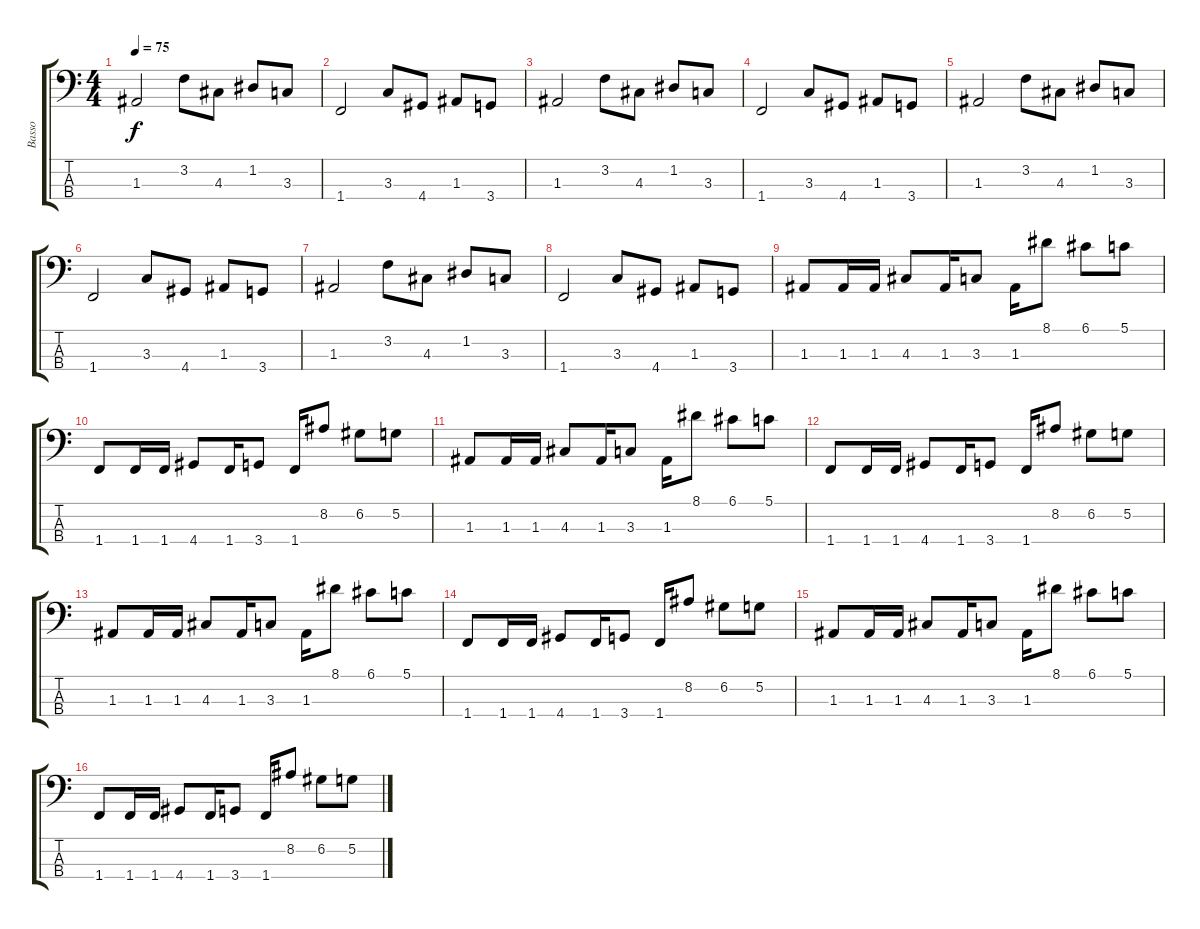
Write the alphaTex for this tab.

\track ("Basso" "Basso") {instrument electricbassfinger}
\staff {score tabs}
\tuning (G2 D2 A1 E1) {hide}
\ts (4 4)
\tempo 75
\clef f4
\ks c
1.3.2{dy f} 3.2.8 4.3.8 1.2.8 3.3.8 |
1.4.2 3.3.8 4.4.8 1.3.8 3.4.8 |
1.3.2 3.2.8 4.3.8 1.2.8 3.3.8 |
1.4.2 3.3.8 4.4.8 1.3.8 3.4.8 |
1.3.2 3.2.8 4.3.8 1.2.8 3.3.8 |
1.4.2 3.3.8 4.4.8 1.3.8 3.4.8 |
1.3.2 3.2.8 4.3.8 1.2.8 3.3.8 |
1.4.2 3.3.8 4.4.8 1.3.8 3.4.8 |
1.3.8 1.3.16 1.3.16 4.3.8 1.3.16 3.3.8 1.3.16 8.1.8 6.1.8 5.1.8 |
1.4.8 1.4.16 1.4.16 4.4.8 1.4.16 3.4.8 1.4.16 8.2.8 6.2.8 5.2.8 |
1.3.8 1.3.16 1.3.16 4.3.8 1.3.16 3.3.8 1.3.16 8.1.8 6.1.8 5.1.8 |
1.4.8 1.4.16 1.4.16 4.4.8 1.4.16 3.4.8 1.4.16 8.2.8 6.2.8 5.2.8 |
1.3.8 1.3.16 1.3.16 4.3.8 1.3.16 3.3.8 1.3.16 8.1.8 6.1.8 5.1.8 |
1.4.8 1.4.16 1.4.16 4.4.8 1.4.16 3.4.8 1.4.16 8.2.8 6.2.8 5.2.8 |
1.3.8 1.3.16 1.3.16 4.3.8 1.3.16 3.3.8 1.3.16 8.1.8 6.1.8 5.1.8 |
1.4.8 1.4.16 1.4.16 4.4.8 1.4.16 3.4.8 1.4.16 8.2.8 6.2.8 5.2.8
